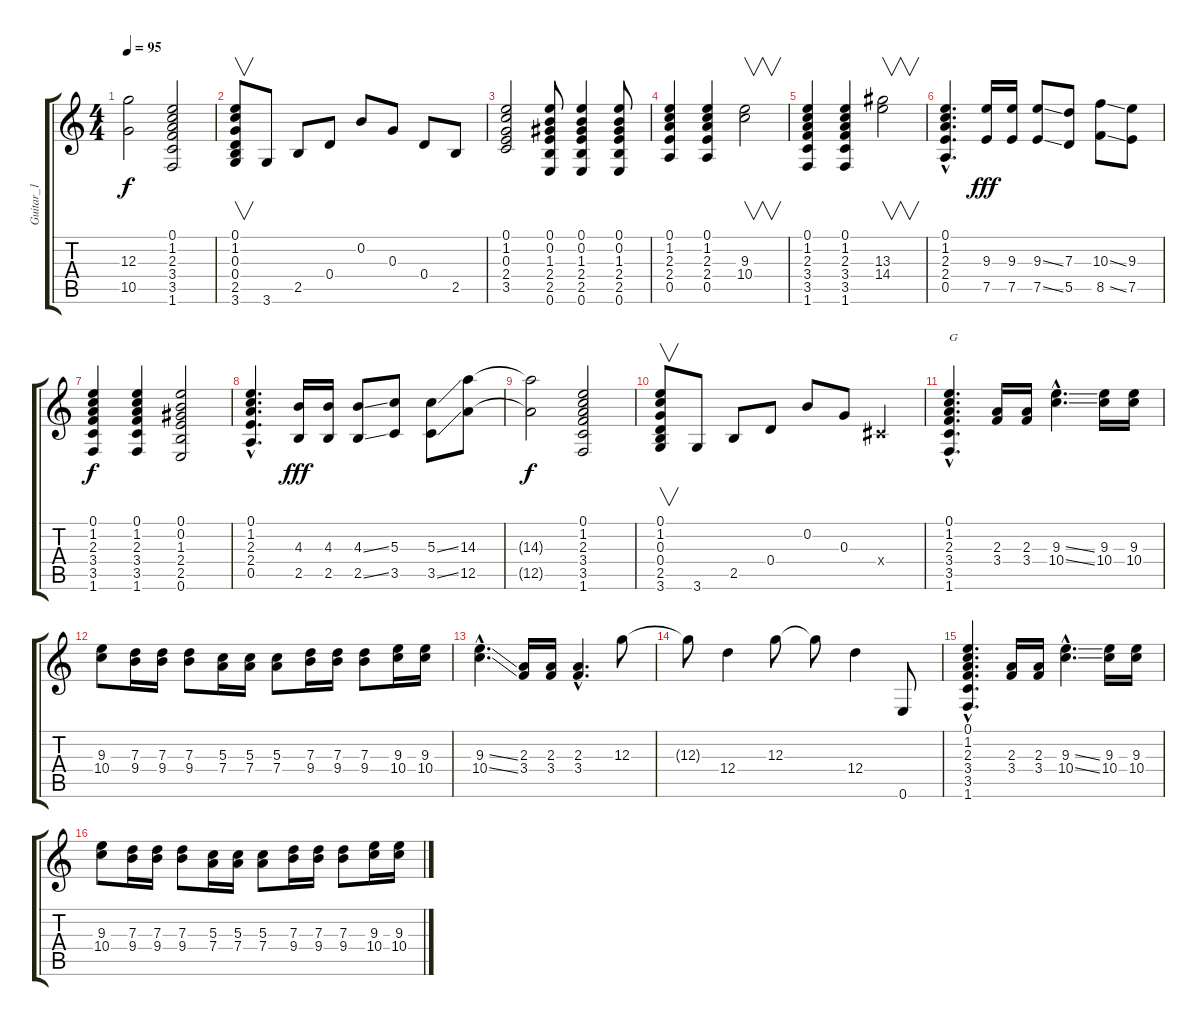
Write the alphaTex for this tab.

\track ("Guitar_1" "Guitar_1") {instrument overdrivenguitar}
\staff {score tabs}
\tuning (E4 B3 G3 D3 A2 E2) {hide}
\ts (4 4)
\tempo 95
\clef g2
\ks c
(12.3{t} 10.5{t}).2{dy f} (0.1 1.2 2.3 3.4 3.5 1.6).2 |
(0.1 1.2 0.3 0.4 2.5 3.6).8{v} 3.6.8 2.5.8 0.4.8 0.2.8 0.3.8 0.4.8 2.5.8 |
(0.1 1.2 0.3 2.4 3.5).2 (0.1 0.2 1.3 2.4 2.5 0.6).8 (0.1 0.2 1.3 2.4 2.5 0.6).4 (0.1 0.2 1.3 2.4 2.5 0.6).8 |
(0.1 1.2 2.3 2.4 0.5).4 (0.1 1.2 2.3 2.4 0.5).4 (9.3 10.4).2{v} |
(0.1 1.2 2.3 3.4 3.5 1.6).4 (0.1 1.2 2.3 3.4 3.5 1.6).4 (13.3 14.4).2{v} |
(0.1{hac} 1.2{hac} 2.3{hac} 2.4{hac} 0.5{hac}).4{d} (9.3 7.5).16{dy fff} (9.3 7.5).16 (9.3{ss} 7.5{ss}).8 (7.3 5.5).8 (10.3{ss} 8.5{ss}).8 (9.3 7.5).8 |
(0.1 1.2 2.3 3.4 3.5 1.6).4{dy f} (0.1 1.2 2.3 3.4 3.5 1.6).4 (0.1 0.2 1.3 2.4 2.5 0.6).2 |
(0.1{hac} 1.2{hac} 2.3{hac} 2.4{hac} 0.5{hac}).4{d} (4.3 2.5).16{dy fff} (4.3 2.5).16 (4.3{ss} 2.5{ss}).8 (5.3 3.5).8 (5.3{ss} 3.5{ss}).8 (14.3 12.5).8 |
(14.3{t} 12.5{t}).2{dy f} (0.1 1.2 2.3 3.4 3.5 1.6).2 |
(0.1 1.2 0.3 0.4 2.5 3.6).8{v} 3.6.8 2.5.8 0.4.8 0.2.8 0.3.8 -1.4{x}.4 |
(0.1{hac} 1.2{hac} 2.3{hac} 3.4{hac} 3.5{hac} 1.6{hac}).4{d txt "G"} (2.3 3.4).16 (2.3 3.4).16 (9.3{ss hac} 10.4{ss hac}).4{d} (9.3 10.4).16 (9.3 10.4).16 |
(9.3 10.4).8 (7.3 9.4).16 (7.3 9.4).16 (7.3 9.4).8 (5.3 7.4).16 (5.3 7.4).16 (5.3 7.4).8 (7.3 9.4).16 (7.3 9.4).16 (7.3 9.4).8 (9.3 10.4).16 (9.3 10.4).16 |
(9.3{ss hac} 10.4{ss hac}).4{d} (2.3 3.4).16 (2.3 3.4).16 (2.3{hac} 3.4{hac}).4{d} 12.3.8 |
12.3{t}.8 12.4.4 12.3.8 12.3{t}.8 12.4.4 0.6.8 |
(0.1{hac} 1.2{hac} 2.3{hac} 3.4{hac} 3.5{hac} 1.6{hac}).4{d} (2.3 3.4).16 (2.3 3.4).16 (9.3{ss hac} 10.4{ss hac}).4{d} (9.3 10.4).16 (9.3 10.4).16 |
(9.3 10.4).8 (7.3 9.4).16 (7.3 9.4).16 (7.3 9.4).8 (5.3 7.4).16 (5.3 7.4).16 (5.3 7.4).8 (7.3 9.4).16 (7.3 9.4).16 (7.3 9.4).8 (9.3 10.4).16 (9.3 10.4).16
